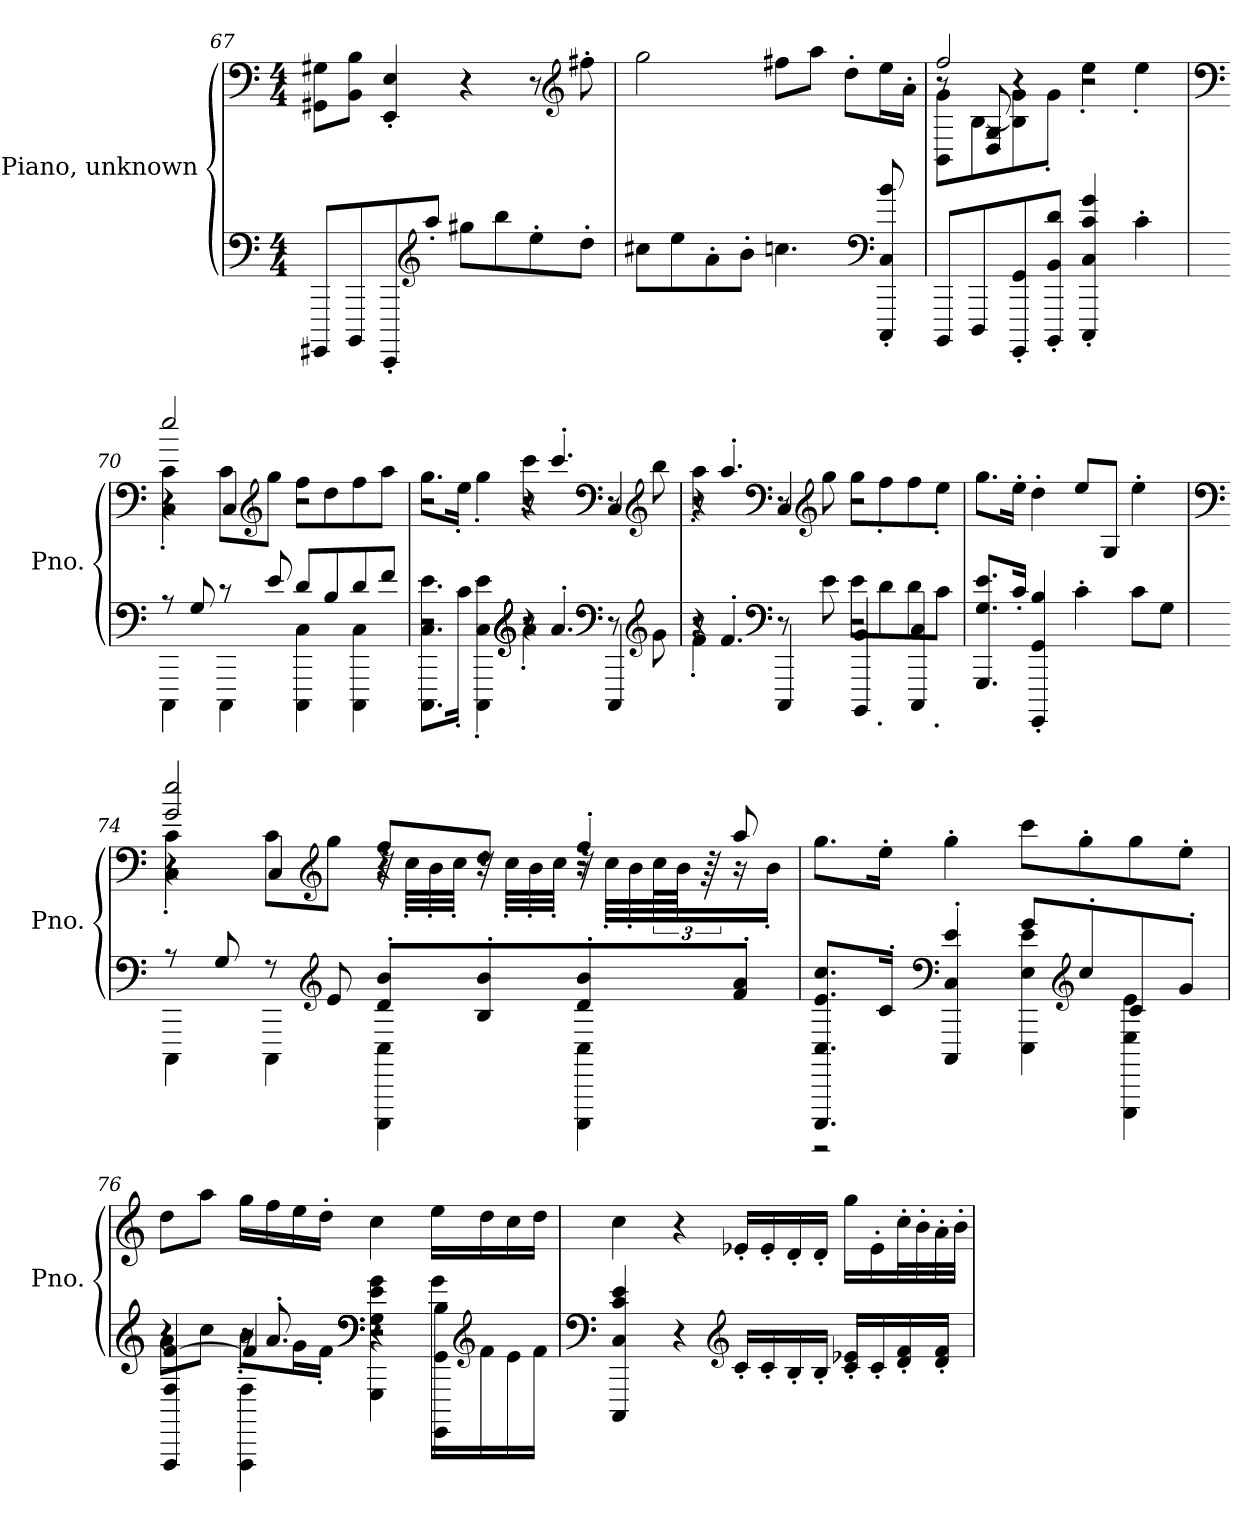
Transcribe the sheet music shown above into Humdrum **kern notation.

**kern	**kern
*part1	*part1
*staff2	*staff1
*I"Piano, unknown	*
*I'Pno.	*
*clefF4	*clefF4
*k[]	*k[]
*M4/4	*M4/4
=67	=67
8GGGG#X/L	8GG#X\ 8G#X\L
8BBBB/	8BB\ 8B\J
8EEEE'/	4EE/' 4E/'
*clefG2	*
8aa'/J	.
8gg#X\L	4r
8bb\	.
8ee'\	8r
*	*clefG2
8dd'\J	8ff#X'\
=68	=68
8cc#X\L	2gg\
8ee\	.
8a'\	.
8b'\J	.
4.ccn\	8ff#X\L
.	8aa\J
.	8dd'\L
*clefF4	*
8CCC/' 8C/' 8b/'	16ee\L
.	16a'\JJ
!!LO:PB:g=z
=69	=69
*	*^
*	*	*^
8BBBB/L	2ff/	8BB\ 8g\L	8r
8DDD/	.	[8B\	8D/ 8G/
8GGGG/' 8GG/'	.	8B\] 8g\	4r
8BBBB/' 8BB/' 8d/'J	.	8g'\J	.
4CCC/' 4C/' 4c/' 4g/'	2r	4ee'\	2r
4c'\	.	4ee'\	.
=70	=70	=70	=70
*	*clefF4	*	*
*^	*	*	*
8r	4CCC\	2ee/	4C\' 4c\'	4r
8G/	.	.	.	.
8r	4CCC\	.	8c\L	4C/
*	*	*clefG2	*	*
8e/	.	.	8gg\J	.
8d/L	4CCC\ 4C\	2r	8ff\L	2r
8B/	.	.	8dd\	.
8d/	4CCC\ 4C\	.	8ff\	.
8f/J	.	.	8aa\J	.
=71	=71	=71	=71	=71
*	*^	*	*	*
2r	8.CCC\ 8.C\ 8.e\L	2r	2r	8.gg\L	2r
.	16c'\Jk	.	.	16ee'\Jk	.
.	4CCC\' 4C\' 4e\'	.	.	4gg'\	.
*clefG2	*	*	*	*	*
8r	4a'\	4r	8r	4ccc'\	4r
4.a'/	.	.	4.ccc'/	.	.
*clefF4	*	*	*clefF4	*	*
.	8r	4CCC/	.	8r	4C/
*clefG2	*	*	*clefG2	*	*
.	8g\	.	.	8bb\	.
!!LO:LB:g=z	!!	!!
=72	=72	=72	=72	=72	=72
8r	4f'\	4r	8r	4aa'\	4r
4.f'/	.	.	4.aa'/	.	.
*clefF4	*	*	*clefF4	*	*
.	8r	4CCC/	.	8r	4C/
*	*	*	*clefG2	*	*
.	8e\	.	.	8gg\	.
2r	8e\L	4BBBB/ 4BB/	2r	8gg\L	2r
.	8d'\	.	.	8ff'\	.
.	8d\	4CCC/ 4C/	.	8ff\	.
.	8c'\J	.	.	8ee'\J	.
*v	*v	*v	*	*	*
*	*v	*v	*v
=73	=73
8.GGG/ 8.G/ 8.e/L	8.gg\L
16c'/Jk	16ee'\Jk
4GGGG/' 4GG/' 4B/'	4dd'\
4c'\	8ee/L
.	8G/J
8c\L	4ee'\
8G\J	.
!!LO:LB:g=z
=74	=74
*	*clefF4
*^	*^
*	*	*	*^
8r	4CCC\	2g/ 2ee/	4C\' 4c\'	4r
8G/	.	.	.	.
8r	4CCC\	.	8c\L	4C/
*clefG2	*	*clefG2	*	*
8e/	.	.	8gg\J	.
8d/' 8b/'L	4CCC\ 4C\	8ff/L	32r	4r
.	.	.	32cc'\LLL	.
.	.	.	32b'\	.
.	.	.	32cc'\JJJ	.
8B/' 8b/'	.	8dd/J	32r	.
.	.	.	32cc'\LLL	.
.	.	.	32b'\	.
.	.	.	32cc'\JJJ	.
8d/' 8b/'	4CCC\ 4C\	4ff'/	32r	8r
.	.	.	32cc'\LLL	.
.	.	.	32b'\	.
.	.	.	96cc\L	.
.	.	.	96b\JJJJ	.
.	.	.	96r	.
8f/' 8a/'J	.	.	16r	8aa/
.	.	.	16b'\	.
*	*	*v	*v	*v
=75	=75	=75
8.CCC/ 8.C/ 8.e/ 8.cc/L	2r	8.gg\L
16c'/Jk	.	16ee'\Jk
*clefF4	*	*
4CCC/' 4C/' 4e/'	.	4gg'\
8g/L	4EEE\ 4E\ 4e\	8ccc\L
*clefG2	*	*
8cc'/	.	8gg'\
8c/	4EEE\ 4E\ 4e\	8gg\
8g'/J	.	8ee'\J
!!LO:LB:g=z
=76	=76	=76
*^	*^	*
4r	8a\L	4FFF/ 4F/ [4f/	4r	8dd\L
.	8cc\J	.	.	8aa\J
16r	8b'\L	4f/]	4FFF\ 4F\	16gg\LL
8.a'/	.	.	.	16ff\
.	16g\L	.	.	16ee\
.	16f'\JJ	.	.	16dd'\JJ
*clefF4	*	*	*	*
2r	4GGG\ 4G\ 4e\ 4g\	2r	4r	4cc\
.	16g\LL	.	4GGGG\ 4GG\ 4B\	16ee\LL
*clefG2	*	*	*	*
.	16f\	.	.	16dd\
.	16e\	.	.	16cc\
.	16f\JJ	.	.	16dd\JJ
*v	*v	*v	*v	*
=77	=77
*clefF4	*
4CCC/ 4C/ 4c/ 4e/	4cc\
4r	4r
*clefG2	*
16c'/LL	16e-X'/LL
16c'/	16e-'/
16B'/	16d'/
16B'/JJ	16d'/JJ
16c/' 16e-X/'LL	16gg\LL
16c'/	16e-'\
16d/' 16f/'	32cc'\L
.	32b'\
16d/' 16f/'JJ	32a'\
.	32b'\JJJ
=	=
*-	*-
